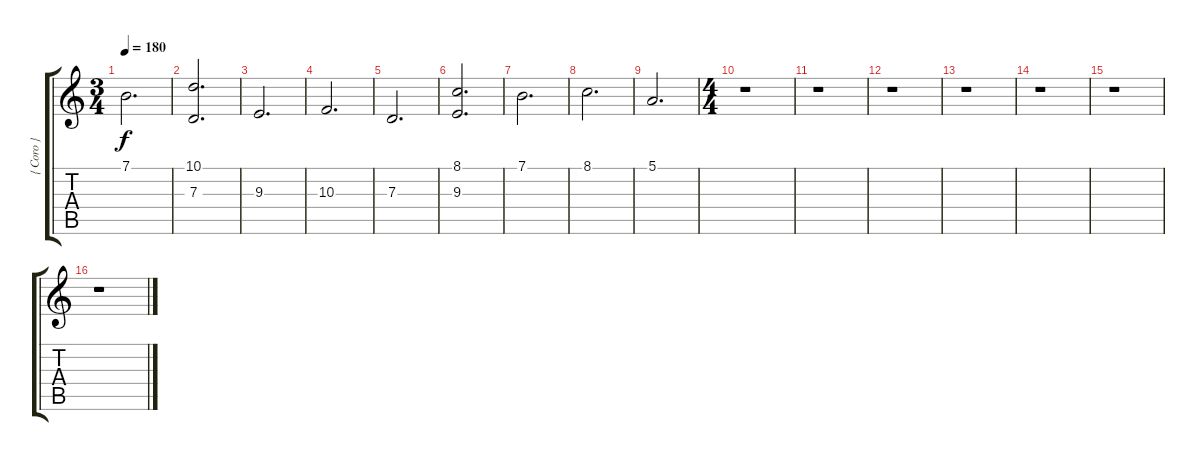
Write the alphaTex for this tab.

\track ("{ Coro }" "{ Coro }") {instrument choiraahs}
\staff {score tabs}
\tuning (E4 B3 G3 D3 A2 E2) {hide}
\ts (3 4)
\tempo 180
\clef g2
\ks c
7.1.2{d dy f} |
(10.1 7.3).2{d} |
9.3.2{d} |
10.3.2{d} |
7.3.2{d} |
(8.1 9.3).2{d} |
7.1.2{d} |
8.1.2{d} |
5.1.2{d} |
\ts (4 4)
r.1 |
r.1 |
r.1 |
r.1 |
r.1 |
r.1 |
r.1
